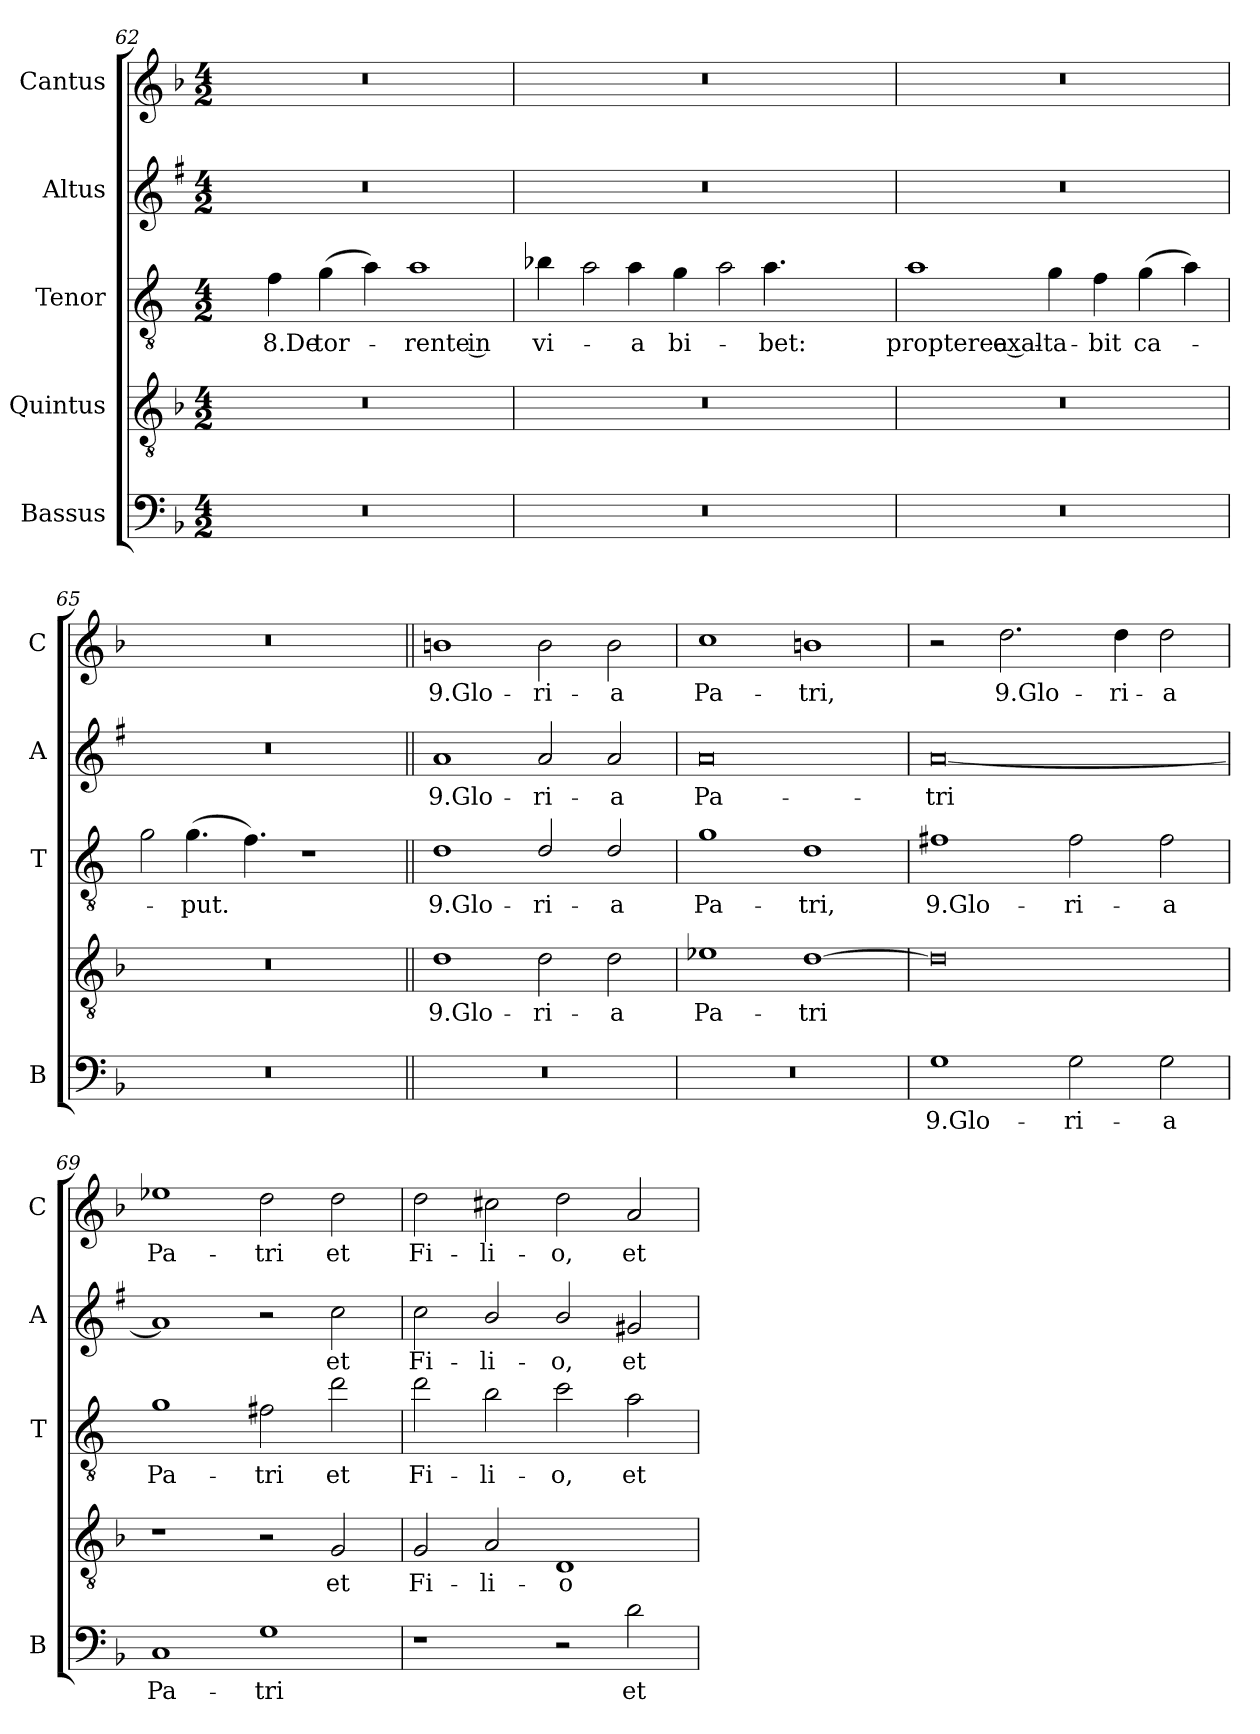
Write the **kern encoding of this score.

**kern	**text	**kern	**text	**kern	**text	**kern	**text	**kern	**text
*part5	*part5	*part4	*part4	*part3	*part3	*part2	*part2	*part1	*part1
*staff5	*staff5	*staff4	*staff4	*staff3	*staff3	*staff2	*staff2	*staff1	*staff1
*I"Bassus	*	*I"Quintus	*	*I"Tenor	*	*I"Altus	*	*I"Cantus	*
*I'B	*	*	*	*I'T	*	*I'A	*	*I'C	*
!!LO:PB:g=z
*clefF4	*	*clefGv2	*	*clefGv2	*	*clefG2	*	*clefG2	*
*	*	*	*	*ITrd4c7	*	*ITrd1c2	*	*	*
*k[b-]	*	*k[b-]	*	*k[b-]	*	*k[b-]	*	*k[b-]	*
*F:	*	*F:	*	*F:	*	*F:	*	*F:	*
*M4/2	*	*M4/2	*	*M4/2	*	*M4/2	*	*M4/2	*
=62	=62	=62	=62	=62	=62	=62	=62	=62	=62
0r	.	0r	.	4ryy	.	0r	.	0r	.
!	!	!	!	!	!LO:LY:b	!	!	!	!
.	.	.	.	4B-\	8.De	.	.	.	.
!	!	!	!	!	!LO:LY:b	!	!	!	!
.	.	.	.	(>4c\	tor-	.	.	.	.
.	.	.	.	4d\)	.	.	.	.	.
!	!	!	!	!	!LO:LY:b	!	!	!	!
.	.	.	.	1d	-rente in	.	.	.	.
=63	=63	=63	=63	=63	=63	=63	=63	=63	=63
!	!	!	!	!	!LO:LY:b	!	!	!	!
0r	.	0r	.	4e-X\	vi-	0r	.	0r	.
!	!	!	!	!LO:N:head=open	!	!	!	!	!
.	.	.	.	4d\	.	.	.	.	.
!	!	!	!	!	!LO:LY:b	!	!	!	!
.	.	.	.	4d\	-a	.	.	.	.
!	!	!	!	!	!LO:LY:b	!	!	!	!
.	.	.	.	4c\	bi-	.	.	.	.
!	!	!	!	!LO:N:head=open	!	!	!	!	!
.	.	.	.	4d\	.	.	.	.	.
!	!	!	!	!	!LO:LY:b	!	!	!	!
.	.	.	.	4.d\	-bet:	.	.	.	.
.	.	.	.	8ryy	.	.	.	.	.
.	.	.	.	4ryy	.	.	.	.	.
=64	=64	=64	=64	=64	=64	=64	=64	=64	=64
!	!	!	!	!	!LO:LY:b	!	!	!	!
0r	.	0r	.	1d	propterea exal-	0r	.	0r	.
!	!	!	!	!	!LO:LY:b	!	!	!	!
.	.	.	.	4c\	-ta-	.	.	.	.
!	!	!	!	!	!LO:LY:b	!	!	!	!
.	.	.	.	4B-\	-bit	.	.	.	.
!	!	!	!	!	!LO:LY:b	!	!	!	!
.	.	.	.	(>4c\	ca-	.	.	.	.
.	.	.	.	4d\)	.	.	.	.	.
=65	=65	=65	=65	=65	=65	=65	=65	=65	=65
!	!	!	!	!LO:N:head=open	!	!	!	!	!
0r	.	0r	.	4c\	.	0r	.	0r	.
!	!	!	!	!	!LO:LY:b	!	!	!	!
.	.	.	.	(>4.c\	-put.	.	.	.	.
.	.	.	.	4.B-\)	.	.	.	.	.
.	.	.	.	1r	.	.	.	.	.
!!LO:LB:g=z
=66||	=66||	=66||	=66||	=66||	=66||	=66||	=66||	=66||	=66||
!	!	!	!LO:LY:b	!	!LO:LY:b	!	!LO:LY:b	!	!LO:LY:b
0r	.	1d	9.Glo-	1G	9.Glo-	1g	9.Glo-	1bn	9.Glo-
!	!	!	!LO:LY:b	!	!LO:LY:b	!	!LO:LY:b	!	!LO:LY:b
.	.	2d\	-ri-	2G/	-ri-	2g/	-ri-	2b\	-ri-
!	!	!	!LO:LY:b	!	!LO:LY:b	!	!LO:LY:b	!	!LO:LY:b
.	.	2d\	-a	2G/	-a	2g/	-a	2b\	-a
=67	=67	=67	=67	=67	=67	=67	=67	=67	=67
!	!	!	!LO:LY:b	!	!LO:LY:b	!	!LO:LY:b	!	!LO:LY:b
0r	.	1e-X	Pa-	1c	Pa-	0g	Pa-	1cc	Pa-
!	!	!	!LO:LY:b	!	!LO:LY:b	!	!	!	!LO:LY:b
.	.	[1d	-tri	1G	-tri,	.	.	1bn	-tri,
=68	=68	=68	=68	=68	=68	=68	=68	=68	=68
!	!LO:LY:b	!	!	!	!LO:LY:b	!	!LO:LY:b	!	!
1G	9.Glo-	0d]	.	1Bn	9.Glo-	[0g	-tri	2r	.
!	!	!	!	!	!	!	!	!	!LO:LY:b
.	.	.	.	.	.	.	.	2.dd\	9.Glo-
!	!LO:LY:b	!	!	!	!LO:LY:b	!	!	!	!
2G\	-ri-	.	.	2B\	-ri-	.	.	.	.
!	!	!	!	!	!	!	!	!	!LO:LY:b
.	.	.	.	.	.	.	.	4dd\	-ri-
!	!LO:LY:b	!	!	!	!LO:LY:b	!	!	!	!LO:LY:b
2G\	-a	.	.	2B\	-a	.	.	2dd\	-a
=69	=69	=69	=69	=69	=69	=69	=69	=69	=69
!	!LO:LY:b	!	!	!	!LO:LY:b	!	!	!	!LO:LY:b
1C	Pa-	1r	.	1c	Pa-	1g]	.	1ee-X	Pa-
!	!LO:LY:b	!	!	!	!LO:LY:b	!	!	!	!LO:LY:b
1G	-tri	2r	.	2Bn\	-tri	2r	.	2dd\	-tri
!	!	!	!LO:LY:b	!	!LO:LY:b	!	!LO:LY:b	!	!LO:LY:b
.	.	2G/	et	2g\	et	2b-\	et	2dd\	et
=70	=70	=70	=70	=70	=70	=70	=70	=70	=70
!	!	!	!LO:LY:b	!	!LO:LY:b	!	!LO:LY:b	!	!LO:LY:b
1r	.	2G/	Fi-	2g\	Fi-	2b-\	Fi-	2dd\	Fi-
!	!	!	!LO:LY:b	!	!LO:LY:b	!	!LO:LY:b	!	!LO:LY:b
.	.	2A/	-li-	2e\	-li-	2a/	-li-	2cc#X\	-li-
!	!	!	!LO:LY:b	!	!LO:LY:b	!	!LO:LY:b	!	!LO:LY:b
2r	.	1D	-o	2f\	-o,	2a/	-o,	2dd\	-o,
!	!LO:LY:b	!	!	!	!LO:LY:b	!	!LO:LY:b	!	!LO:LY:b
2d\	et	.	.	2d\	et	2f#X/	et	2a/	et
=	=	=	=	=	=	=	=	=	=
*-	*-	*-	*-	*-	*-	*-	*-	*-	*-
